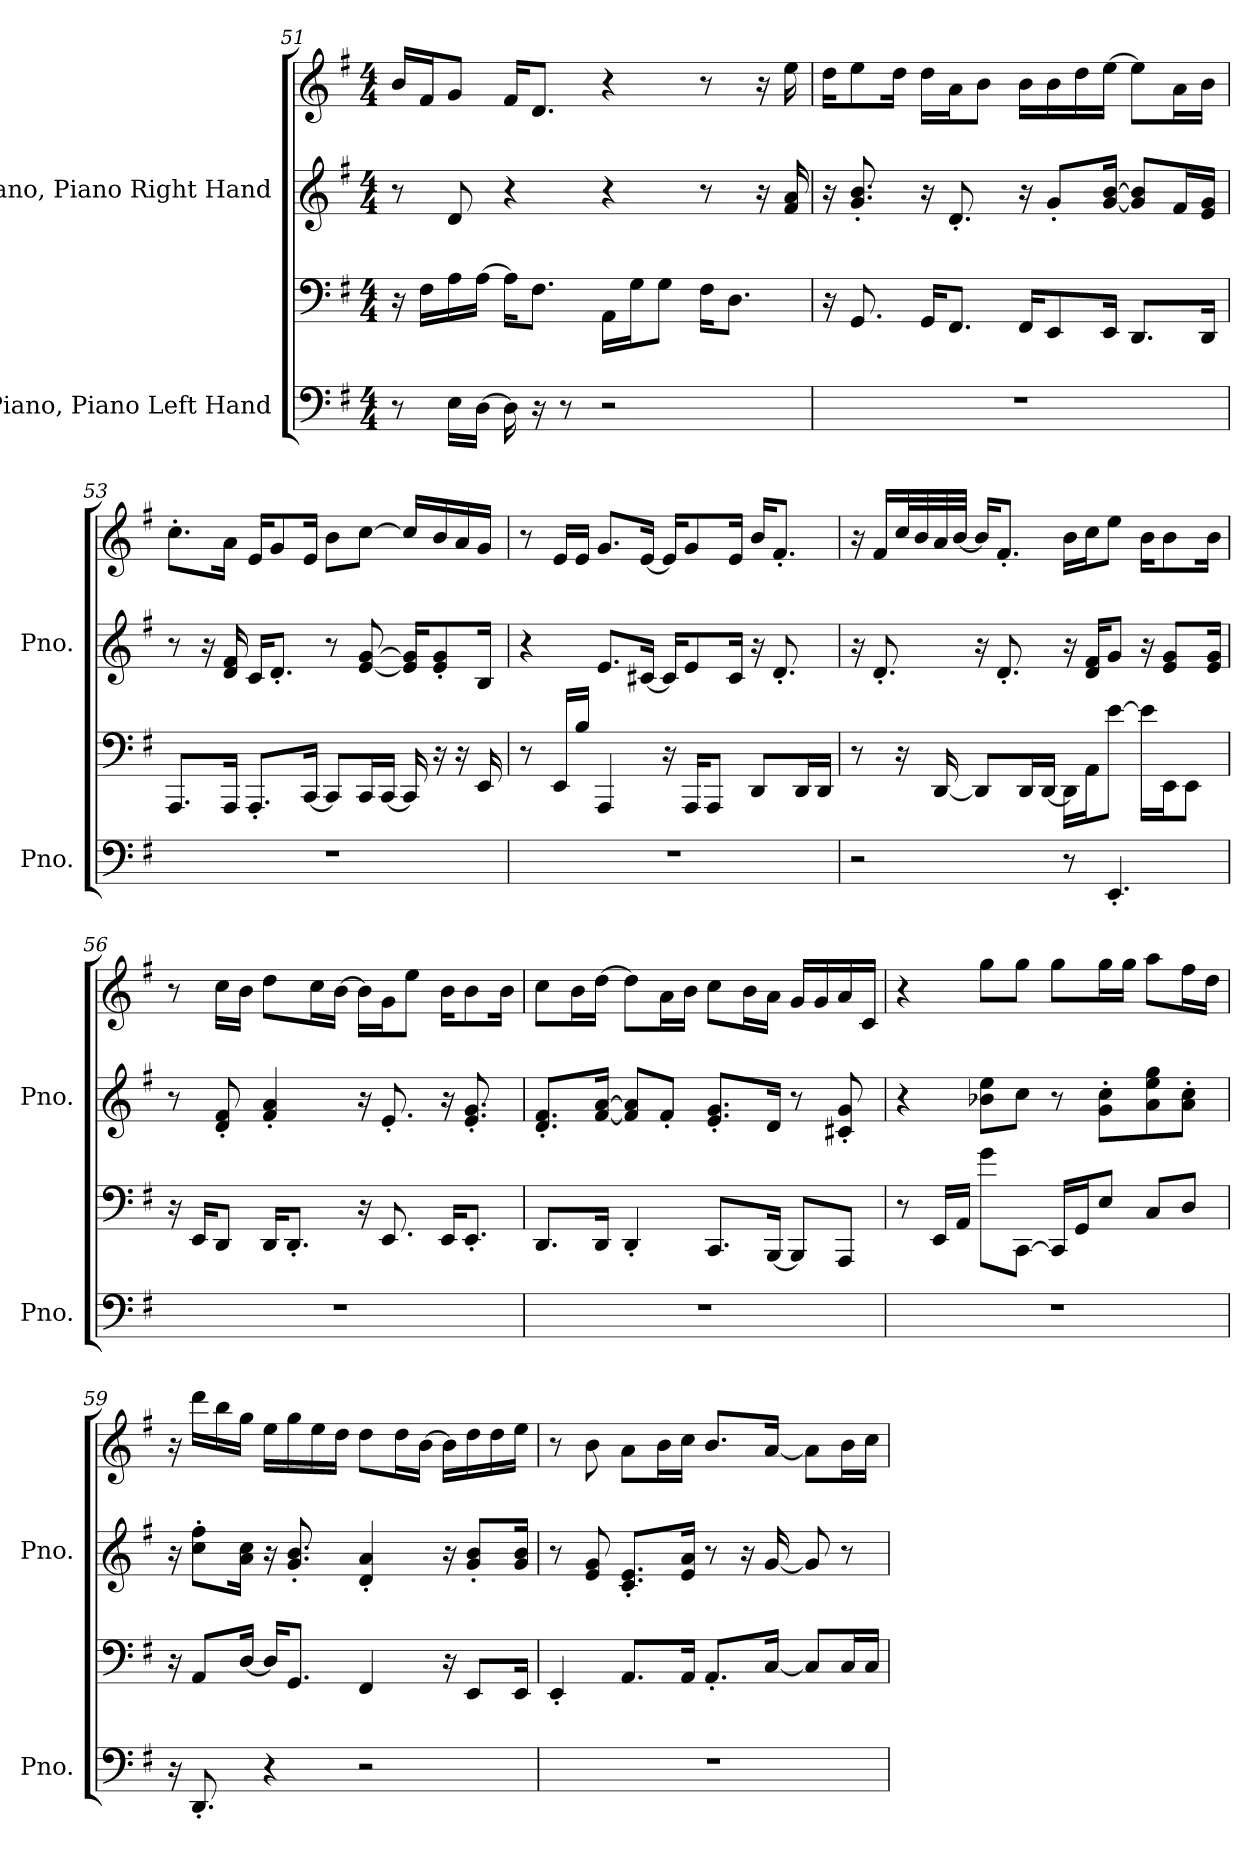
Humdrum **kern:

**kern	**kern	**kern	**kern
*part2	*part2	*part1	*part1
*staff4	*staff3	*staff2	*staff1
*I"Piano, Piano Left Hand	*	*I"Piano, Piano Right Hand	*
*I'Pno.	*	*I'Pno.	*
*clefF4	*clefF4	*clefG2	*clefG2
*k[f#]	*k[f#]	*k[f#]	*k[f#]
*M4/4	*M4/4	*M4/4	*M4/4
=51	=51	=51	=51
8r	16r	8r	16b/LL
.	16F#\LL	.	16f#/J
16E\LL	16A\	8d/	8g/J
[16D\JJ	[16A\JJ	.	.
16D\]	16A\KL]	4r	16f#/KL
16r	8.F#\J	.	8.d/J
8r	.	.	.
2r	16AA\LL	4r	4r
.	16G\J	.	.
.	8G\J	.	.
.	16F#\KL	8r	8r
.	8.D\J	.	.
.	.	16r	16r
.	.	16f#/ 16a/	16ee\
=52	=52	=52	=52
1r	16r	16r	16dd\KL
.	8.GG/	8.g/' 8.b/'	8ee\
.	.	.	16dd\Jk
.	16GG/KL	16r	16dd\LL
.	8.FF#/J	8.d'/	16a\J
.	.	.	8b\J
.	16FF#/KL	16r	16b\LL
.	8EE/	8g'/L	16b\
.	.	.	16dd\
.	16EE/Jk	[16g/ [16b/Jk	[16ee\JJ
.	8.DD/L	8g/] 8b/]L	8ee\L]
.	.	16f#/L	16a\L
.	16DD/Jk	16e/ 16g/JJ	16b\JJ
!!LO:LB:g=z
=53	=53	=53	=53
1r	8.AAA/L	8r	8.cc'\L
.	.	16r	.
.	16AAA/Jk	16d/ 16f#/	16a\Jk
.	8.AAA'/L	16c/KL	16e/KL
.	.	8.d'/J	8g/
.	[16CC/Jk	.	16e/Jk
.	8CC/L]	8r	8b\L
.	16CC/L	[8e/ [8g/	[8cc\J
.	[16CC/JJ	.	.
.	16CC/]	16e/] 16g/]KL	16cc/LL]
.	16r	8e/' 8g/'	16b/
.	16r	.	16a/
.	16EE/	16B/Jk	16g/JJ
=54	=54	=54	=54
1r	8r	4r	8r
.	16EE/LL	.	16e/LL
.	16B/JJ	.	16e/JJ
.	4AAA/	8.e/L	8.g/L
.	.	[16c#X/Jk	[16e/Jk
.	16r	16c#/KL]	16e/KL]
.	16AAA/KL	8e/	8g/
.	8AAA/J	.	.
.	.	16c#/Jk	16e/Jk
.	8DD/L	16r	16b/KL
.	.	8.d'/	8.f#'/J
.	16DD/L	.	.
.	16DD/JJ	.	.
!!LO:PB:g=z
=55	=55	=55	=55
2r	8r	16r	16r
.	.	8.d'/	16f#/LL
.	16r	.	32cc/L
.	.	.	32b/
.	[16DD/	.	32a/
.	.	.	[32b/JJJ
.	8DD/L]	16r	16b/KL]
.	.	8.d'/	8.f#'/J
.	16DD/L	.	.
.	[16DD/JJ	.	.
8r	16DD\LL]	16r	16b\LL
.	16AA\J	16d/ 16f#/KL	16cc\J
4.EE'/	[8e\J	8g/J	8ee\J
.	16e\LL]	16r	16b\KL
.	16EE\J	8e/ 8g/L	8b\
.	8EE\J	.	.
.	.	16e/ 16g/Jk	16b\Jk
=56	=56	=56	=56
1r	16r	8r	8r
.	16EE/KL	.	.
.	8DD/J	8d/' 8f#/'	16cc\LL
.	.	.	16b\JJ
.	16DD/KL	4f#/' 4a/'	8dd\L
.	8.DD'/J	.	.
.	.	.	16cc\L
.	.	.	[16b\JJ
.	16r	16r	16b\LL]
.	8.EE/	8.e'/	16g\J
.	.	.	8ee\J
.	16EE/KL	16r	16b\KL
.	8.EE'/J	8.e/' 8.g/'	8b\
.	.	.	16b\Jk
!!LO:LB:g=z
=57	=57	=57	=57
1r	8.DD/L	8.d/' 8.f#/'L	8cc\L
.	.	.	16b\L
.	16DD/Jk	[16f#/ [16a/Jk	[16dd\JJ
.	4DD'/	8f#/] 8a/]L	8dd\L]
.	.	8f#'/J	16a\L
.	.	.	16b\JJ
.	8.CC/L	8.e/' 8.g/'L	8cc\L
.	.	.	16b\L
.	[16BBB/Jk	16d/Jk	16a\JJ
.	8BBB/L]	8r	16g/LL
.	.	.	16g/
.	8AAA/J	8c#X/' 8g/'	16a/
.	.	.	16c/JJ
=58	=58	=58	=58
1r	8r	4r	4r
.	16EE/LL	.	.
.	16AA/JJ	.	.
.	8g\L	8b-X\ 8ee\L	8gg\L
.	[8CC\J	8cc\J	8gg\J
.	16CC/LL]	8r	8gg\L
.	16GG/J	.	.
.	8E/J	8g\' 8cc\'L	16gg\L
.	.	.	16gg\JJ
.	8C/L	8a\ 8ee\ 8gg\	8aa\L
.	8D/J	8a\' 8cc\'J	16ff#\L
.	.	.	16dd\JJ
=59	=59	=59	=59
16r	16r	16r	16r
8.DD'/	8AA/L	8cc\' 8ff#\'L	16ddd\LL
.	.	.	16bb\
.	[16D/Jk	16a\ 16cc\Jk	16gg\JJ
4r	16D/KL]	16r	16ee\LL
.	8.GG/J	8.g/' 8.b/'	16gg\
.	.	.	16ee\
.	.	.	16dd\JJ
2r	4FF#/	4d/' 4a/'	8dd\L
.	.	.	16dd\L
.	.	.	[16b\JJ
.	16r	16r	16b\LL]
.	8EE/L	8g/' 8b/'L	16dd\
.	.	.	16dd\
.	16EE/Jk	16g/ 16b/Jk	16ee\JJ
!!LO:LB:g=z
=60	=60	=60	=60
1r	4EE'/	8r	8r
.	.	8e/ 8g/	8b\
.	8.AA/L	8.c/' 8.e/'L	8a\L
.	.	.	16b\L
.	16AA/Jk	16e/ 16a/Jk	16cc\JJ
.	8.AA'/L	8r	8.b/L
.	.	16r	.
.	[16C/Jk	[16g/	[16a/Jk
.	8C/L]	8g/]	8a\L]
.	16C/L	8r	16b\L
.	16C/JJ	.	16cc\JJ
=	=	=	=
*-	*-	*-	*-
